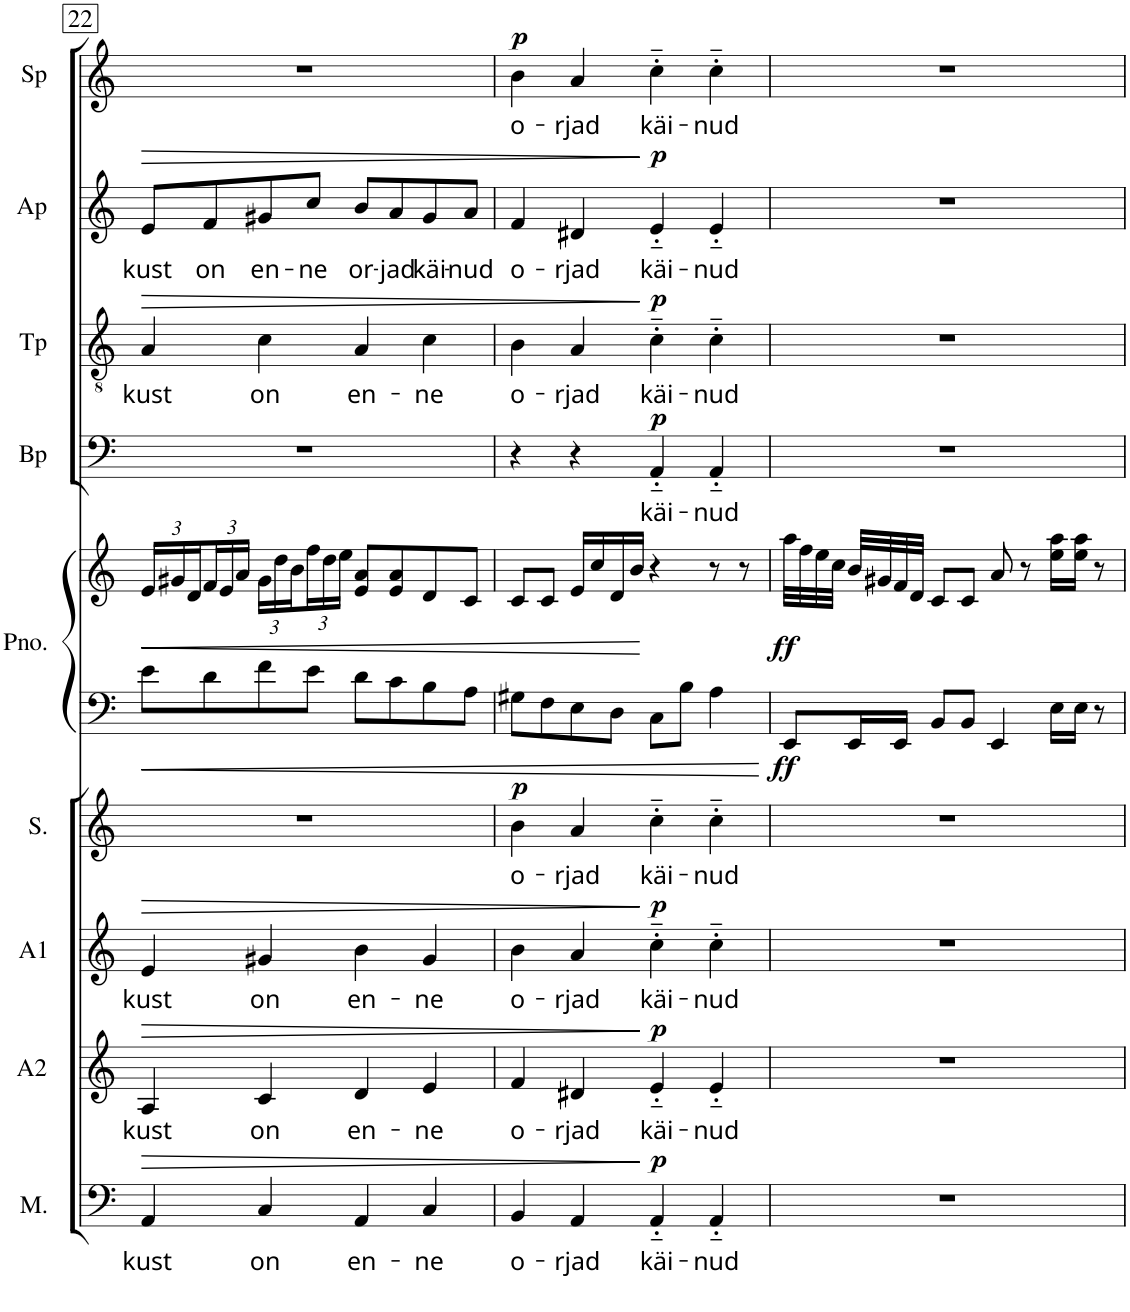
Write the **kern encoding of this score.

**kern	**text	**dynam	**kern	**text	**dynam	**kern	**text	**dynam	**kern	**text	**dynam	**kern	**kern	**dynam	**kern	**text	**dynam	**kern	**text	**dynam	**kern	**text	**dynam	**kern	**text	**dynam
*part9	*part9	*part9	*part8	*part8	*part8	*part7	*part7	*part7	*part6	*part6	*part6	*part5	*part5	*part5	*part4	*part4	*part4	*part3	*part3	*part3	*part2	*part2	*part2	*part1	*part1	*part1
*staff10	*staff10	*staff10	*staff9	*staff9	*staff9	*staff8	*staff8	*staff8	*staff7	*staff7	*staff7	*staff6	*staff5	*staff5/6	*staff4	*staff4	*staff4	*staff3	*staff3	*staff3	*staff2	*staff2	*staff2	*staff1	*staff1	*staff1
*I"Men	*	*	*I"Alto II	*	*	*I"Alto I	*	*	*I"Soprano	*	*	*I"Piano	*	*	*I"cp Basso	*	*	*I"cp Tenore	*	*	*I"cp Alto	*	*	*I"cp Soprano	*	*
*I'M.	*	*	*I'A2	*	*	*I'A1	*	*	*I'S.	*	*	*I'Pno.	*	*	*	*	*	*	*	*	*	*	*	*I'Sp	*	*
!!LO:PB:g=z
*clefF4	*	*	*clefG2	*	*	*clefG2	*	*	*clefG2	*	*	*clefF4	*clefG2	*	*clefF4	*	*	*clefGv2	*	*	*clefG2	*	*	*clefG2	*	*
*	*	*	*Trd1c2	*	*	*Trd1c2	*	*	*	*	*	*	*	*	*	*	*	*	*	*	*Trd1c2	*	*	*	*	*
*k[]	*	*	*k[]	*	*	*k[]	*	*	*k[]	*	*	*k[]	*k[]	*	*k[]	*	*	*k[]	*	*	*k[]	*	*	*k[]	*	*
*M4/4	*	*	*M4/4	*	*	*M4/4	*	*	*M4/4	*	*	*M4/4	*M4/4	*	*M4/4	*	*	*M4/4	*	*	*M4/4	*	*	*M4/4	*	*
=22	=22	=22	=22	=22	=22	=22	=22	=22	=22	=22	=22	=22	=22	=22	=22	=22	=22	=22	=22	=22	=22	=22	=22	=22	=22	=22
!	!LO:LY:b	!LO:HP:b	!	!LO:LY:b	!LO:HP:b	!	!LO:LY:b	!LO:HP:b	!	!	!	!	!	!	!	!	!	!	!	!	!	!	!	!	!	!
*	*	*	*	*	*	*	*	*	*	*	*	*	*Xbrackettup	*	*	*	*	*	*	*	*	*	*	*	*	*
!	!	!	!	!	!	!	!	!	!	!	!	!	!	!LO:HP:b	!	!	!	!	!LO:LY:b	!LO:HP:b	!	!LO:LY:b	!LO:HP:b	!	!	!
4AA/	kust	>	4A/	kust	>	4e/	kust	>	1r	.	.	8e\L	24e/LL	<	1r	.	.	4A/	kust	>	8e/L	kust	>	1r	.	.
.	.	.	.	.	.	.	.	.	.	.	.	.	24g#X/	.	.	.	.	.	.	.	.	.	.	.	.	.
.	.	.	.	.	.	.	.	.	.	.	.	.	24d/	.	.	.	.	.	.	.	.	.	.	.	.	.
!	!	!	!	!	!	!	!	!	!	!	!	!	!	!	!	!	!	!	!	!	!	!LO:LY:b	!	!	!	!
.	.	.	.	.	.	.	.	.	.	.	.	8d\	24f/	.	.	.	.	.	.	.	8f/	on	.	.	.	.
.	.	.	.	.	.	.	.	.	.	.	.	.	24e/	.	.	.	.	.	.	.	.	.	.	.	.	.
.	.	.	.	.	.	.	.	.	.	.	.	.	24a/JJ	.	.	.	.	.	.	.	.	.	.	.	.	.
!	!LO:LY:b	!	!	!LO:LY:b	!	!	!LO:LY:b	!	!	!	!	!	!	!	!	!	!	!	!LO:LY:b	!	!	!LO:LY:b	!	!	!	!
4C/	on	.	4c/	on	.	4g#X/	on	.	.	.	.	8f\	24g#\LL	.	.	.	.	4c\	on	.	8g#X/	en-	.	.	.	.
.	.	.	.	.	.	.	.	.	.	.	.	.	24dd\	.	.	.	.	.	.	.	.	.	.	.	.	.
.	.	.	.	.	.	.	.	.	.	.	.	.	24b\	.	.	.	.	.	.	.	.	.	.	.	.	.
!	!	!	!	!	!	!	!	!	!	!	!	!	!	!	!	!	!	!	!	!	!	!LO:LY:b	!	!	!	!
.	.	.	.	.	.	.	.	.	.	.	.	8e\J	24ff\	.	.	.	.	.	.	.	8cc/J	-ne	.	.	.	.
.	.	.	.	.	.	.	.	.	.	.	.	.	24dd\	.	.	.	.	.	.	.	.	.	.	.	.	.
.	.	.	.	.	.	.	.	.	.	.	.	.	24ee\JJ	.	.	.	.	.	.	.	.	.	.	.	.	.
!	!LO:LY:b	!	!	!LO:LY:b	!	!	!LO:LY:b	!	!	!	!	!	!	!	!	!	!	!	!LO:LY:b	!	!	!LO:LY:b	!	!	!	!
4AA/	en-	.	4d/	en-	.	4b\	en-	.	.	.	.	8d\L	8e/ 8a/L	.	.	.	.	4A/	en-	.	8b/L	or-	.	.	.	.
!	!	!	!	!	!	!	!	!	!	!	!	!	!	!	!	!	!	!	!	!	!	!LO:LY:b	!	!	!	!
.	.	.	.	.	.	.	.	.	.	.	.	8c\	8e/ 8a/	.	.	.	.	.	.	.	8a/	-jad	.	.	.	.
!	!LO:LY:b	!	!	!LO:LY:b	!	!	!LO:LY:b	!	!	!	!	!	!	!	!	!	!	!	!LO:LY:b	!	!	!LO:LY:b	!	!	!	!
4C/	-ne	.	4e/	-ne	.	4g#/	-ne	.	.	.	.	8B\	8d/	.	.	.	.	4c\	-ne	.	8g#/	käi-	.	.	.	.
!	!	!	!	!	!	!	!	!	!	!	!	!	!	!	!	!	!	!	!	!	!	!LO:LY:b	!	!	!	!
.	.	.	.	.	.	.	.	.	.	.	.	8A\J	8c/J	.	.	.	.	.	.	.	8a/J	-nud	.	.	.	.
=23	=23	=23	=23	=23	=23	=23	=23	=23	=23	=23	=23	=23	=23	=23	=23	=23	=23	=23	=23	=23	=23	=23	=23	=23	=23	=23
!	!LO:LY:b	!	!	!LO:LY:b	!	!	!LO:LY:b	!	!	!LO:LY:b	!LO:DY:a	!	!	!	!	!	!	!	!LO:LY:b	!	!	!LO:LY:b	!	!	!LO:LY:b	!LO:DY:a
4BB/	o-	.	4f/	o-	.	4b\	o-	.	4b\	o-	p	8G#X\L	8c/L	.	4r	.	.	4B\	o-	.	4f/	o-	.	4b\	o-	p
.	.	.	.	.	.	.	.	.	.	.	.	8F\	8c/J	.	.	.	.	.	.	.	.	.	.	.	.	.
!	!LO:LY:b	!	!	!LO:LY:b	!	!	!LO:LY:b	!	!	!LO:LY:b	!	!	!	!	!	!	!	!	!LO:LY:b	!	!	!LO:LY:b	!	!	!LO:LY:b	!
4AA/	-rjad	.	4d#X/	-rjad	.	4a/	-rjad	.	4a/	-rjad	.	8E\	16e/LL	.	4r	.	.	4A/	-rjad	.	4d#X/	-rjad	.	4a/	-rjad	.
.	.	.	.	.	.	.	.	.	.	.	.	.	16cc/	.	.	.	.	.	.	.	.	.	.	.	.	.
.	.	.	.	.	.	.	.	.	.	.	.	8D\J	16d/	.	.	.	.	.	.	.	.	.	.	.	.	.
.	.	.	.	.	.	.	.	.	.	.	.	.	16b/JJ	.	.	.	.	.	.	.	.	.	.	.	.	.
!	!LO:LY:b	!LO:DY:n=1:a	!	!LO:LY:b	!LO:DY:n=1:a	!	!LO:LY:b	!LO:DY:n=1:a	!	!LO:LY:b	!	!	!	!	!	!LO:LY:b	!LO:DY:a	!	!LO:LY:b	!LO:DY:n=1:a	!	!LO:LY:b	!LO:DY:n=1:a	!	!LO:LY:b	!
4AA'~/	käi-	] p	4e'~/	käi-	] p	4cc'~\	käi-	] p	4cc'~\	käi-	.	8C\L	4r	[	4AA'~/	käi-	p	4c'~\	käi-	] p	4e'~/	käi-	] p	4cc'~\	käi-	.
.	.	.	.	.	.	.	.	.	.	.	.	8B\J	.	.	.	.	.	.	.	.	.	.	.	.	.	.
!	!LO:LY:b	!	!	!LO:LY:b	!	!	!LO:LY:b	!	!	!LO:LY:b	!	!	!	!	!	!LO:LY:b	!	!	!LO:LY:b	!	!	!LO:LY:b	!	!	!LO:LY:b	!
4AA'~/	-nud	.	4e'~/	nud	.	4cc'~\	-nud	.	4cc'~\	-nud	.	4A\	8r	.	4AA'~/	-nud	.	4c'~\	-nud	.	4e'~/	nud	.	4cc'~\	-nud	.
.	.	.	.	.	.	.	.	.	.	.	.	.	8r	.	.	.	.	.	.	.	.	.	.	.	.	.
=24	=24	=24	=24	=24	=24	=24	=24	=24	=24	=24	=24	=24	=24	=24	=24	=24	=24	=24	=24	=24	=24	=24	=24	=24	=24	=24
!	!	!	!	!	!	!	!	!	!	!	!	!	!	!LO:DY:b=2	!	!	!	!	!	!	!	!	!	!	!	!
!	!	!	!	!	!	!	!	!	!	!	!	!	!	!LO:DY:n=1:b	!	!	!	!	!	!	!	!	!	!	!	!
1r	.	.	1r	.	.	1r	.	.	1r	.	.	8EE/L	32aa\LLL	ff ff	1r	.	.	1r	.	.	1r	.	.	1r	.	.
.	.	.	.	.	.	.	.	.	.	.	.	.	32ff\	.	.	.	.	.	.	.	.	.	.	.	.	.
.	.	.	.	.	.	.	.	.	.	.	.	.	32ee\	.	.	.	.	.	.	.	.	.	.	.	.	.
.	.	.	.	.	.	.	.	.	.	.	.	.	32cc\JJJ	.	.	.	.	.	.	.	.	.	.	.	.	.
.	.	.	.	.	.	.	.	.	.	.	.	16EE/L	32b/LLL	.	.	.	.	.	.	.	.	.	.	.	.	.
.	.	.	.	.	.	.	.	.	.	.	.	.	32g#X/	.	.	.	.	.	.	.	.	.	.	.	.	.
.	.	.	.	.	.	.	.	.	.	.	.	16EE/JJ	32f/	.	.	.	.	.	.	.	.	.	.	.	.	.
.	.	.	.	.	.	.	.	.	.	.	.	.	32d/JJJ	.	.	.	.	.	.	.	.	.	.	.	.	.
.	.	.	.	.	.	.	.	.	.	.	.	8BB/L	8c/L	.	.	.	.	.	.	.	.	.	.	.	.	.
.	.	.	.	.	.	.	.	.	.	.	.	8BB/J	8c/J	.	.	.	.	.	.	.	.	.	.	.	.	.
.	.	.	.	.	.	.	.	.	.	.	.	4EE/	8a/	.	.	.	.	.	.	.	.	.	.	.	.	.
.	.	.	.	.	.	.	.	.	.	.	.	.	8r	.	.	.	.	.	.	.	.	.	.	.	.	.
.	.	.	.	.	.	.	.	.	.	.	.	16E\LL	16ee\ 16aa\LL	.	.	.	.	.	.	.	.	.	.	.	.	.
.	.	.	.	.	.	.	.	.	.	.	.	16E\JJ	16ee\ 16aa\JJ	.	.	.	.	.	.	.	.	.	.	.	.	.
.	.	.	.	.	.	.	.	.	.	.	.	8r	8r	.	.	.	.	.	.	.	.	.	.	.	.	.
=	=	=	=	=	=	=	=	=	=	=	=	=	=	=	=	=	=	=	=	=	=	=	=	=	=	=
*-	*-	*-	*-	*-	*-	*-	*-	*-	*-	*-	*-	*-	*-	*-	*-	*-	*-	*-	*-	*-	*-	*-	*-	*-	*-	*-
